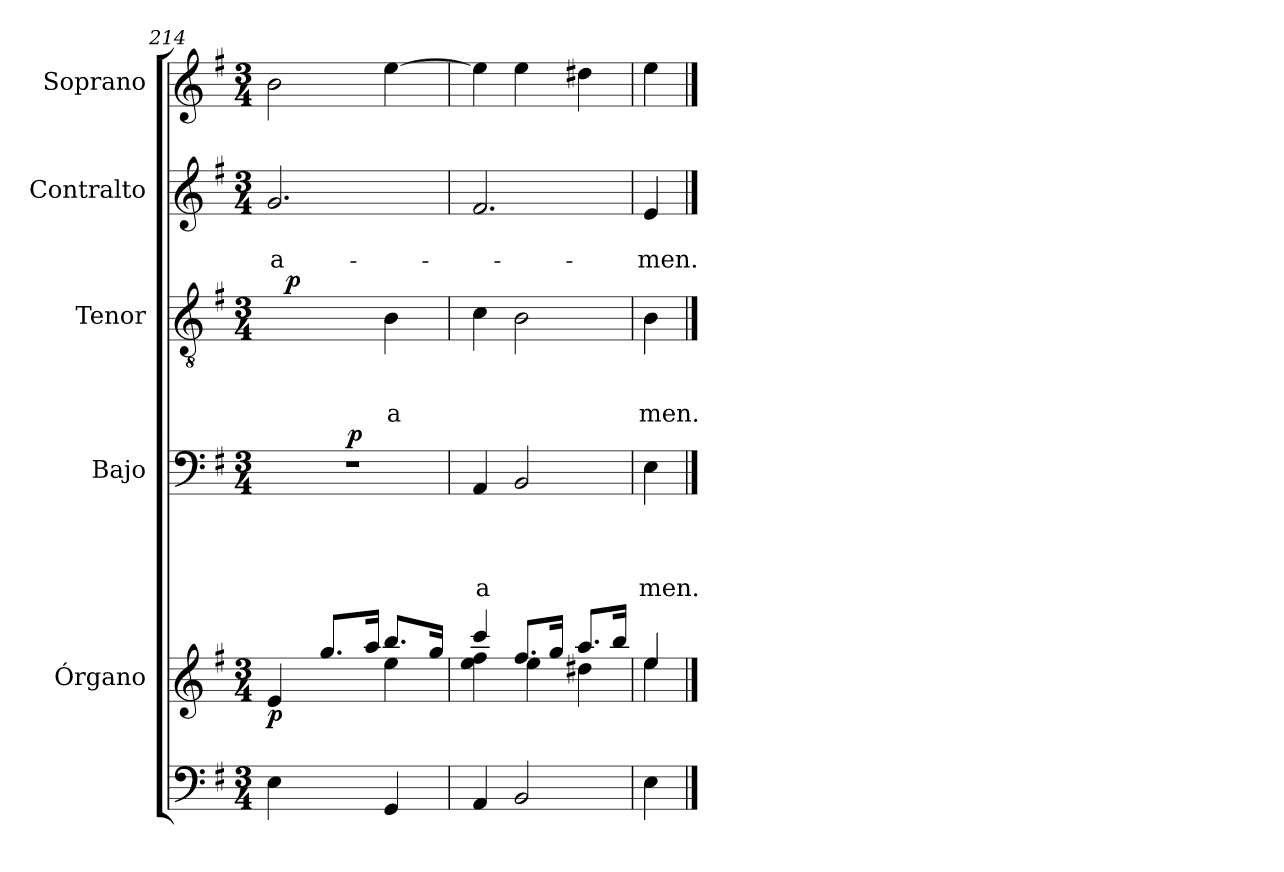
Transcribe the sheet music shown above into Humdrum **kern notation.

**kern	**kern	**dynam	**kern	**text	**text	**text	**text	**dynam	**kern	**text	**text	**text	**dynam	**kern	**text	**text	**kern
*part6	*part5	*part5	*part4	*part4	*part4	*part4	*part4	*part4	*part3	*part3	*part3	*part3	*part3	*part2	*part2	*part2	*part1
*staff6	*staff5	*staff5	*staff4	*staff4	*staff4	*staff4	*staff4	*staff4	*staff3	*staff3	*staff3	*staff3	*staff3	*staff2	*staff2	*staff2	*staff1
*	*I"Órgano	*	*I"Bajo	*	*	*	*	*	*I"Tenor	*	*	*	*	*I"Contralto	*	*	*I"Soprano
*clefF4	*clefG2	*	*clefF4	*	*	*	*	*	*clefGv2	*	*	*	*	*clefG2	*	*	*clefG2
*k[f#]	*k[f#]	*	*k[f#]	*	*	*	*	*	*k[f#]	*	*	*	*	*k[f#]	*	*	*k[f#]
*G:	*G:	*	*G:	*	*	*	*	*	*G:	*	*	*	*	*G:	*	*	*G:
*M3/4	*M3/4	*	*M3/4	*	*	*	*	*	*M3/4	*	*	*	*	*M3/4	*	*	*M3/4
*MM100	*MM100	*	*MM100	*	*	*	*	*	*MM100	*	*	*	*	*MM100	*	*	*MM100
=214	=214	=214	=214	=214	=214	=214	=214	=214	=214	=214	=214	=214	=214	=214	=214	=214	=214
*	*^	*	*	*	*	*	*	*	*	*	*	*	*	*	*	*	*
!	!	!	!LO:DY:b	!	!	!	!	!	!	!	!	!	!	!	!	!	!LO:LY:b	!
*	*	*	*	*^	*	*	*	*	*	*^	*	*	*	*	*	*	*	*
4E\	4e/	2ryy	p	2.r	4.ryy	.	.	.	.	.	2ryy	16ryy	.	.	.	.	2.g/	.	a-	2b\
!	!	!	!	!	!	!	!	!	!	!	!	!	!	!	!	!LO:DY:b	!	!	!	!
.	.	.	.	.	.	.	.	.	.	.	.	2ryy	.	.	.	p	.	.	.	.
4ryy	8.gg/L	.	.	.	.	.	.	.	.	.	.	.	.	.	.	.	.	.	.	.
!	!	!	!	!	!	!	!	!	!	!LO:DY:b	!	!	!	!	!	!	!	!	!	!
.	.	.	.	.	4.ryy	.	.	.	.	p	.	.	.	.	.	.	.	.	.	.
.	16aa/Jk	.	.	.	.	.	.	.	.	.	.	.	.	.	.	.	.	.	.	.
!	!	!	!	!	!	!	!	!	!	!	!	!	!	!	!LO:LY:b	!	!	!	!	!
4GG/	8.bb/L	4ee\	.	.	.	.	.	.	.	.	4B\	.	.	.	a	.	.	.	.	[>4ee\
.	.	.	.	.	.	.	.	.	.	.	.	8.ryy	.	.	.	.	.	.	.	.
.	16gg/Jk	.	.	.	.	.	.	.	.	.	.	.	.	.	.	.	.	.	.	.
*	*	*	*	*v	*v	*	*	*	*	*	*	*	*	*	*	*	*	*	*	*
*	*	*	*	*	*	*	*	*	*	*v	*v	*	*	*	*	*	*	*	*
=215	=215	=215	=215	=215	=215	=215	=215	=215	=215	=215	=215	=215	=215	=215	=215	=215	=215	=215
*	*	*	*	*	*	*	*	*	*	*	*	*	*	*	*	*	*	*MM60
*	*	*	*	*^	*	*	*	*	*	*^	*	*	*	*	*	*	*	*
!	!	!	!	!	!	!	!	!	!LO:LY:b	!	!	!	!	!	!	!	!	!	!	!
*	*	*	*	*v	*v	*	*	*	*	*	*	*	*	*	*	*	*	*	*	*
*	*	*	*	*	*	*	*	*	*	*v	*v	*	*	*	*	*	*	*	*
4AA/	4ccc/	4ee\ 4ff#\	.	4AA/	.	.	.	a	.	4c\	.	.	.	.	2.f#/	.	.	4ee\]
2BB/	8.ff#/L	4ee\	.	2BB/	.	.	.	.	.	2B\	.	.	.	.	.	.	.	4ee\
.	16gg/Jk	.	.	.	.	.	.	.	.	.	.	.	.	.	.	.	.	.
.	8.aa/L	4dd#X\	.	.	.	.	.	.	.	.	.	.	.	.	.	.	.	4dd#X\
.	16bb/Jk	.	.	.	.	.	.	.	.	.	.	.	.	.	.	.	.	.
=216	=216	=216	=216	=216	=216	=216	=216	=216	=216	=216	=216	=216	=216	=216	=216	=216	=216	=216
!	!	!	!	!	!	!	!	!LO:LY:b	!	!	!	!	!LO:LY:b	!	!	!	!LO:LY:b	!
4E\	4ee/	4ee\	.	4E\	.	.	.	men.	.	4B\	.	.	men.	.	4e/	.	-men.	4ee\
*	*v	*v	*	*	*	*	*	*	*	*	*	*	*	*	*	*	*	*
==	==	==	==	==	==	==	==	==	==	==	==	==	==	==	==	==	==
*-	*-	*-	*-	*-	*-	*-	*-	*-	*-	*-	*-	*-	*-	*-	*-	*-	*-
